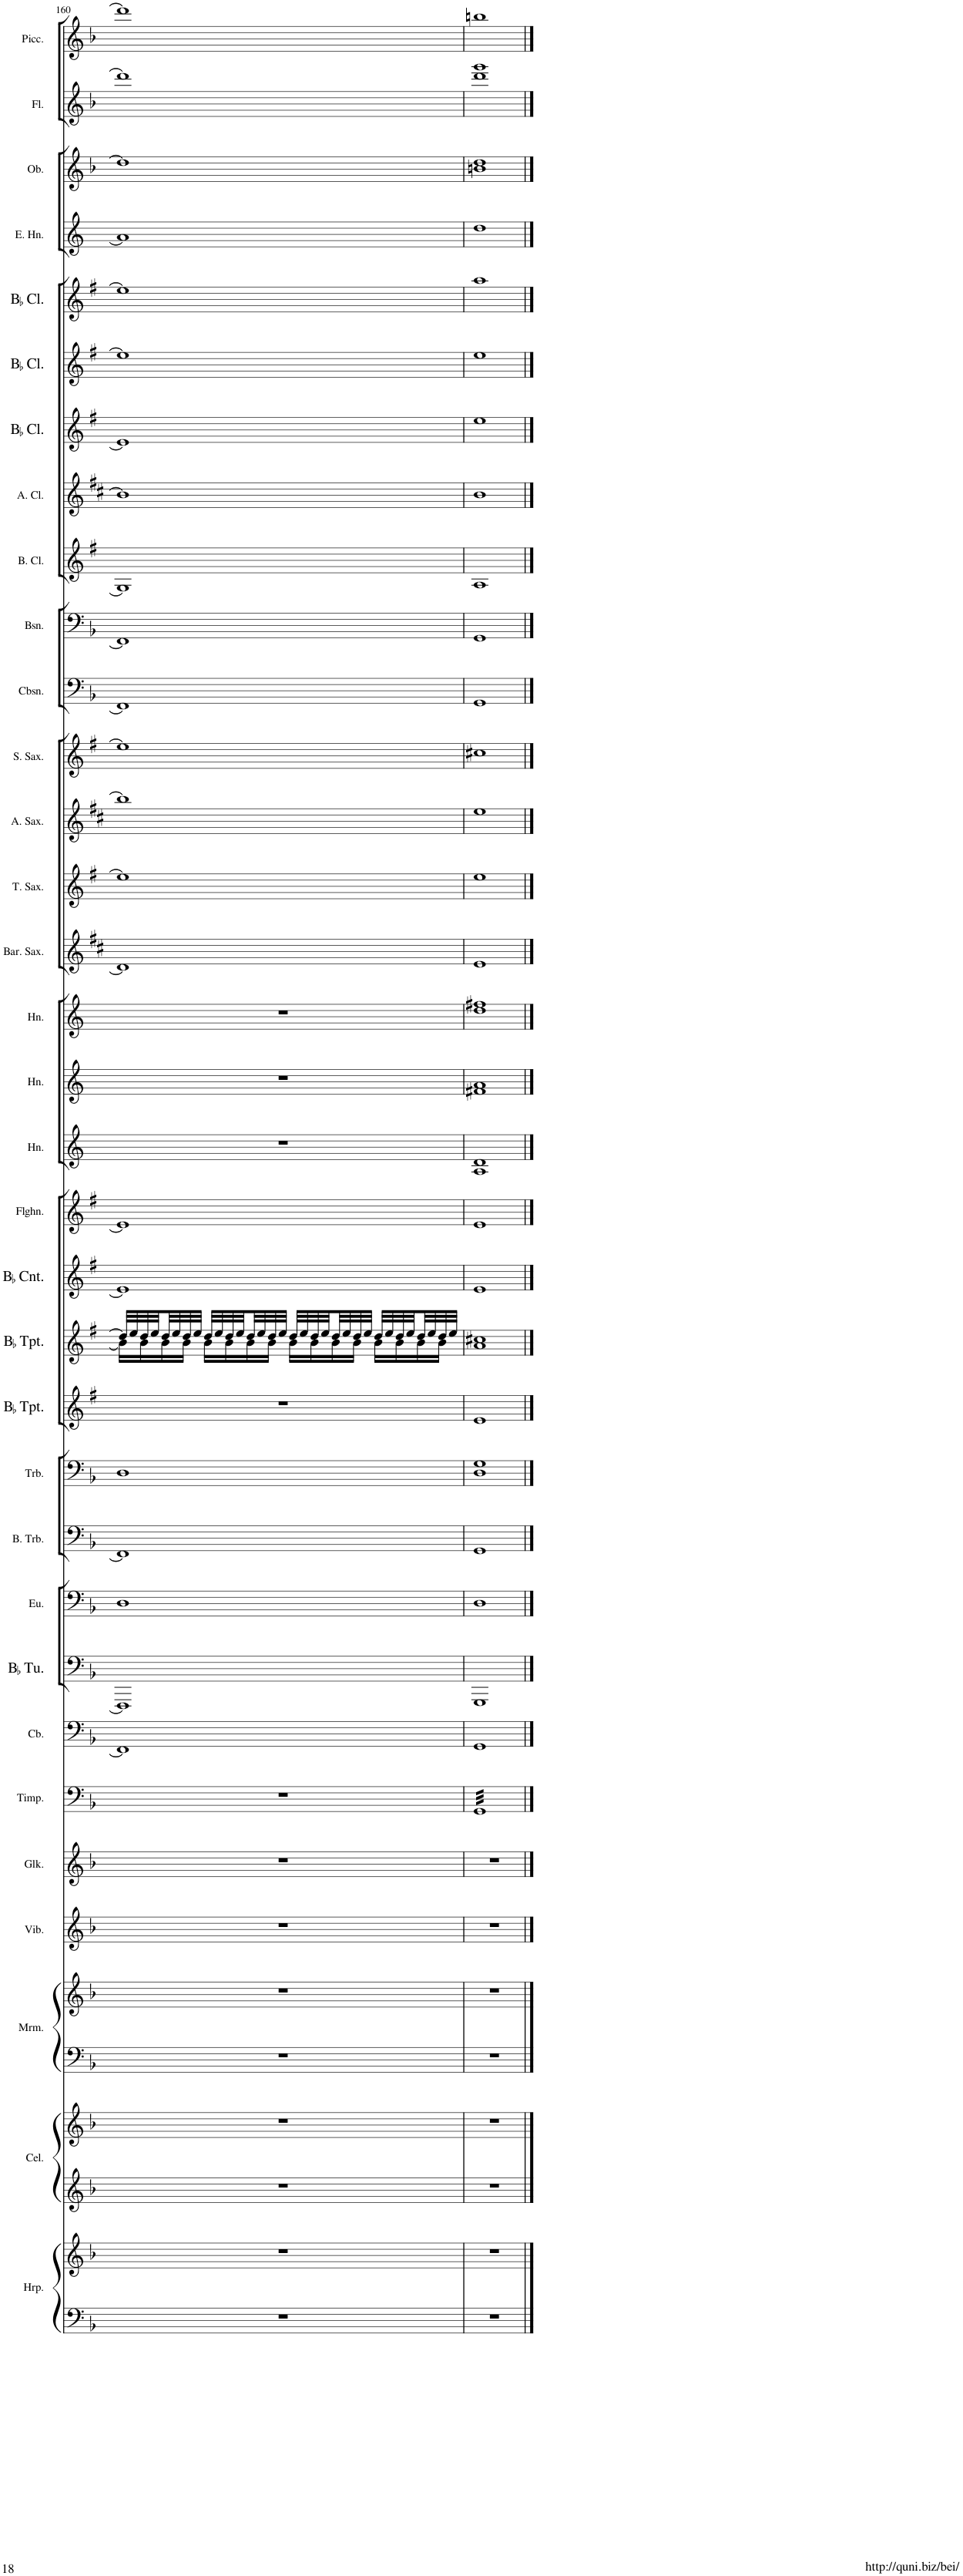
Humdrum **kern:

**kern	**kern	**kern	**kern	**kern	**kern	**kern	**kern	**kern	**kern	**kern	**kern	**kern	**kern	**kern	**kern	**kern	**kern	**kern	**kern	**kern	**kern	**kern	**kern	**kern	**kern	**kern	**kern	**kern	**kern	**kern	**kern	**kern	**kern	**kern	**kern
*part33	*part33	*part32	*part32	*part31	*part31	*part30	*part29	*part28	*part27	*part26	*part25	*part24	*part23	*part22	*part21	*part20	*part19	*part18	*part17	*part16	*part15	*part14	*part13	*part12	*part11	*part10	*part9	*part8	*part7	*part6	*part5	*part4	*part3	*part2	*part1
*staff36	*staff35	*staff34	*staff33	*staff32	*staff31	*staff30	*staff29	*staff28	*staff27	*staff26	*staff25	*staff24	*staff23	*staff22	*staff21	*staff20	*staff19	*staff18	*staff17	*staff16	*staff15	*staff14	*staff13	*staff12	*staff11	*staff10	*staff9	*staff8	*staff7	*staff6	*staff5	*staff4	*staff3	*staff2	*staff1
*I"Harp	*	*I"Celesta	*	*I"Marimba	*	*I"Vibraphone	*I"Glockenspiel	*I"Timpani	*I"Double Bass	*I"BaccidentalFlat Tuba	*I"Euphonium	*I"Bass Trombone	*I"Trombone	*I"BaccidentalFlat Trumpet	*I"BaccidentalFlat Trumpet	*I"BaccidentalFlat Cornet	*I"Flugelhorn	*I"Horn	*I"Horn	*I"Horn	*I"Baritone Saxophone	*I"Tenor Saxophone	*I"Alto Saxophone	*I"Soprano Saxophone	*I"Contrabassoon	*I"Bassoon	*I"Bass Clarinet	*I"Alto Clarinet	*I"BaccidentalFlat Clarinet	*I"BaccidentalFlat Clarinet	*I"BaccidentalFlat Clarinet	*I"English Horn	*I"Oboe	*I"Flute	*I"Piccolo
*I'Hrp.	*	*I'Cel.	*	*I'Mrm.	*	*I'Vib.	*I'Glk.	*I'Timp.	*	*I'BaccidentalFlat Tu.	*I'Eu.	*I'B. Trb.	*I'Trb.	*I'BaccidentalFlat Tpt.	*I'BaccidentalFlat Tpt.	*I'BaccidentalFlat Cnt.	*I'Flghn.	*I'Hn.	*I'Hn.	*I'Hn.	*I'Bar. Sax.	*I'T. Sax.	*I'A. Sax.	*I'S. Sax.	*I'Cbsn.	*I'Bsn.	*I'B. Cl.	*I'A. Cl.	*I'BaccidentalFlat Cl.	*I'BaccidentalFlat Cl.	*I'BaccidentalFlat Cl.	*I'E. Hn.	*I'Ob.	*I'Fl.	*I'Picc.
!!LO:PB:g=z
*clefF4	*clefG2	*clefG2	*clefG2	*clefF4	*clefG2	*clefG2	*clefG2	*clefF4	*clefF4	*clefF4	*clefF4	*clefF4	*clefF4	*clefG2	*clefG2	*clefG2	*clefG2	*clefG2	*clefG2	*clefG2	*clefG2	*clefG2	*clefG2	*clefG2	*clefF4	*clefF4	*clefG2	*clefG2	*clefG2	*clefG2	*clefG2	*clefG2	*clefG2	*clefG2	*clefG2
*	*	*Trd-7c-12	*Trd-7c-12	*	*	*	*Trd-14c-24	*	*Trd7c12	*	*	*	*	*Trd1c2	*Trd1c2	*Trd1c2	*Trd1c2	*Trd4c7	*Trd4c7	*Trd4c7	*Trd12c21	*Trd8c14	*Trd5c9	*Trd1c2	*Trd7c12	*	*Trd8c14	*Trd5c9	*Trd1c2	*Trd1c2	*Trd1c2	*Trd4c7	*	*	*Trd-7c-12
*k[b-]	*k[b-]	*k[b-]	*k[b-]	*k[b-]	*k[b-]	*k[b-]	*k[b-]	*k[b-]	*k[b-]	*k[b-]	*k[b-]	*k[b-]	*k[b-]	*k[f#]	*k[f#]	*k[f#]	*k[f#]	*k[]	*k[]	*k[]	*k[f#c#]	*k[f#]	*k[f#c#]	*k[f#]	*k[b-]	*k[b-]	*k[f#]	*k[f#c#]	*k[f#]	*k[f#]	*k[f#]	*k[]	*k[b-]	*k[b-]	*k[b-]
*M4/4	*M4/4	*M4/4	*M4/4	*M4/4	*M4/4	*M4/4	*M4/4	*M4/4	*M4/4	*M4/4	*M4/4	*M4/4	*M4/4	*M4/4	*M4/4	*M4/4	*M4/4	*M4/4	*M4/4	*M4/4	*M4/4	*M4/4	*M4/4	*M4/4	*M4/4	*M4/4	*M4/4	*M4/4	*M4/4	*M4/4	*M4/4	*M4/4	*M4/4	*M4/4	*M4/4
=160	=160	=160	=160	=160	=160	=160	=160	=160	=160	=160	=160	=160	=160	=160	=160	=160	=160	=160	=160	=160	=160	=160	=160	=160	=160	=160	=160	=160	=160	=160	=160	=160	=160	=160	=160
*	*	*	*	*	*	*	*	*	*	*	*	*	*	*	*^	*	*	*	*	*	*	*	*	*	*	*	*	*	*	*	*	*	*	*	*
1r	1r	1r	1r	1r	1r	1r	1r	1r	1FF#]	1FFF#]	1D	1FF#]	1D	1r	32dd/LLL]	16b\LL]	1e]	1e]	1r	1r	1r	1d#]	1ee]	1bb]	1ee]	1FF#]	1FF#]	1G#]	1b]	1e]	1ee]	1ee]	1a]	1dd]	1ddd]	1ddd]
.	.	.	.	.	.	.	.	.	.	.	.	.	.	.	32ee/	.	.	.	.	.	.	.	.	.	.	.	.	.	.	.	.	.	.	.	.	.
.	.	.	.	.	.	.	.	.	.	.	.	.	.	.	32dd/	16b\	.	.	.	.	.	.	.	.	.	.	.	.	.	.	.	.	.	.	.	.
.	.	.	.	.	.	.	.	.	.	.	.	.	.	.	32ee/	.	.	.	.	.	.	.	.	.	.	.	.	.	.	.	.	.	.	.	.	.
.	.	.	.	.	.	.	.	.	.	.	.	.	.	.	32dd/	16b\	.	.	.	.	.	.	.	.	.	.	.	.	.	.	.	.	.	.	.	.
.	.	.	.	.	.	.	.	.	.	.	.	.	.	.	32ee/	.	.	.	.	.	.	.	.	.	.	.	.	.	.	.	.	.	.	.	.	.
.	.	.	.	.	.	.	.	.	.	.	.	.	.	.	32dd/	16b\JJ	.	.	.	.	.	.	.	.	.	.	.	.	.	.	.	.	.	.	.	.
.	.	.	.	.	.	.	.	.	.	.	.	.	.	.	32ee/JJJ	.	.	.	.	.	.	.	.	.	.	.	.	.	.	.	.	.	.	.	.	.
.	.	.	.	.	.	.	.	.	.	.	.	.	.	.	32dd/LLL	16b\LL	.	.	.	.	.	.	.	.	.	.	.	.	.	.	.	.	.	.	.	.
.	.	.	.	.	.	.	.	.	.	.	.	.	.	.	32ee/	.	.	.	.	.	.	.	.	.	.	.	.	.	.	.	.	.	.	.	.	.
.	.	.	.	.	.	.	.	.	.	.	.	.	.	.	32dd/	16b\	.	.	.	.	.	.	.	.	.	.	.	.	.	.	.	.	.	.	.	.
.	.	.	.	.	.	.	.	.	.	.	.	.	.	.	32ee/	.	.	.	.	.	.	.	.	.	.	.	.	.	.	.	.	.	.	.	.	.
.	.	.	.	.	.	.	.	.	.	.	.	.	.	.	32dd/	16b\	.	.	.	.	.	.	.	.	.	.	.	.	.	.	.	.	.	.	.	.
.	.	.	.	.	.	.	.	.	.	.	.	.	.	.	32ee/	.	.	.	.	.	.	.	.	.	.	.	.	.	.	.	.	.	.	.	.	.
.	.	.	.	.	.	.	.	.	.	.	.	.	.	.	32dd/	16b\JJ	.	.	.	.	.	.	.	.	.	.	.	.	.	.	.	.	.	.	.	.
.	.	.	.	.	.	.	.	.	.	.	.	.	.	.	32ee/JJJ	.	.	.	.	.	.	.	.	.	.	.	.	.	.	.	.	.	.	.	.	.
.	.	.	.	.	.	.	.	.	.	.	.	.	.	.	32dd/LLL	16b\LL	.	.	.	.	.	.	.	.	.	.	.	.	.	.	.	.	.	.	.	.
.	.	.	.	.	.	.	.	.	.	.	.	.	.	.	32ee/	.	.	.	.	.	.	.	.	.	.	.	.	.	.	.	.	.	.	.	.	.
.	.	.	.	.	.	.	.	.	.	.	.	.	.	.	32dd/	16b\	.	.	.	.	.	.	.	.	.	.	.	.	.	.	.	.	.	.	.	.
.	.	.	.	.	.	.	.	.	.	.	.	.	.	.	32ee/	.	.	.	.	.	.	.	.	.	.	.	.	.	.	.	.	.	.	.	.	.
.	.	.	.	.	.	.	.	.	.	.	.	.	.	.	32dd/	16b\	.	.	.	.	.	.	.	.	.	.	.	.	.	.	.	.	.	.	.	.
.	.	.	.	.	.	.	.	.	.	.	.	.	.	.	32ee/	.	.	.	.	.	.	.	.	.	.	.	.	.	.	.	.	.	.	.	.	.
.	.	.	.	.	.	.	.	.	.	.	.	.	.	.	32dd/	16b\JJ	.	.	.	.	.	.	.	.	.	.	.	.	.	.	.	.	.	.	.	.
.	.	.	.	.	.	.	.	.	.	.	.	.	.	.	32ee/JJJ	.	.	.	.	.	.	.	.	.	.	.	.	.	.	.	.	.	.	.	.	.
.	.	.	.	.	.	.	.	.	.	.	.	.	.	.	32dd/LLL	16b\LL	.	.	.	.	.	.	.	.	.	.	.	.	.	.	.	.	.	.	.	.
.	.	.	.	.	.	.	.	.	.	.	.	.	.	.	32ee/	.	.	.	.	.	.	.	.	.	.	.	.	.	.	.	.	.	.	.	.	.
.	.	.	.	.	.	.	.	.	.	.	.	.	.	.	32dd/	16b\	.	.	.	.	.	.	.	.	.	.	.	.	.	.	.	.	.	.	.	.
.	.	.	.	.	.	.	.	.	.	.	.	.	.	.	32ee/	.	.	.	.	.	.	.	.	.	.	.	.	.	.	.	.	.	.	.	.	.
.	.	.	.	.	.	.	.	.	.	.	.	.	.	.	32dd/	16b\	.	.	.	.	.	.	.	.	.	.	.	.	.	.	.	.	.	.	.	.
.	.	.	.	.	.	.	.	.	.	.	.	.	.	.	32ee/	.	.	.	.	.	.	.	.	.	.	.	.	.	.	.	.	.	.	.	.	.
.	.	.	.	.	.	.	.	.	.	.	.	.	.	.	32dd/	16b\JJ	.	.	.	.	.	.	.	.	.	.	.	.	.	.	.	.	.	.	.	.
.	.	.	.	.	.	.	.	.	.	.	.	.	.	.	32ee/JJJ	.	.	.	.	.	.	.	.	.	.	.	.	.	.	.	.	.	.	.	.	.
=161	=161	=161	=161	=161	=161	=161	=161	=161	=161	=161	=161	=161	=161	=161	=161	=161	=161	=161	=161	=161	=161	=161	=161	=161	=161	=161	=161	=161	=161	=161	=161	=161	=161	=161	=161	=161
*	*	*	*	*	*	*	*	*tremolo	*	*	*	*	*	*	*	*	*	*	*	*	*	*	*	*	*	*	*	*	*	*	*	*	*	*	*	*
1r	1r	1r	1r	1r	1r	1r	1r	32GGLLL	1GG	1GGG	1D	1GG	1D 1G	1e	1cc#X	1a	1e	1e	1A 1d	1f#X 1a	1dd 1ff#X	1e	1ee	1ee	1cc#X	1GG	1GG	1A	1b	1ee	1ee	1aa	1dd	1bn 1dd	1ddd 1ggg	1bbn
.	.	.	.	.	.	.	.	32GG	.	.	.	.	.	.	.	.	.	.	.	.	.	.	.	.	.	.	.	.	.	.	.	.	.	.	.	.
.	.	.	.	.	.	.	.	32GG	.	.	.	.	.	.	.	.	.	.	.	.	.	.	.	.	.	.	.	.	.	.	.	.	.	.	.	.
.	.	.	.	.	.	.	.	32GG	.	.	.	.	.	.	.	.	.	.	.	.	.	.	.	.	.	.	.	.	.	.	.	.	.	.	.	.
.	.	.	.	.	.	.	.	32GG	.	.	.	.	.	.	.	.	.	.	.	.	.	.	.	.	.	.	.	.	.	.	.	.	.	.	.	.
.	.	.	.	.	.	.	.	32GG	.	.	.	.	.	.	.	.	.	.	.	.	.	.	.	.	.	.	.	.	.	.	.	.	.	.	.	.
.	.	.	.	.	.	.	.	32GG	.	.	.	.	.	.	.	.	.	.	.	.	.	.	.	.	.	.	.	.	.	.	.	.	.	.	.	.
.	.	.	.	.	.	.	.	32GG	.	.	.	.	.	.	.	.	.	.	.	.	.	.	.	.	.	.	.	.	.	.	.	.	.	.	.	.
.	.	.	.	.	.	.	.	32GG	.	.	.	.	.	.	.	.	.	.	.	.	.	.	.	.	.	.	.	.	.	.	.	.	.	.	.	.
.	.	.	.	.	.	.	.	32GG	.	.	.	.	.	.	.	.	.	.	.	.	.	.	.	.	.	.	.	.	.	.	.	.	.	.	.	.
.	.	.	.	.	.	.	.	32GG	.	.	.	.	.	.	.	.	.	.	.	.	.	.	.	.	.	.	.	.	.	.	.	.	.	.	.	.
.	.	.	.	.	.	.	.	32GG	.	.	.	.	.	.	.	.	.	.	.	.	.	.	.	.	.	.	.	.	.	.	.	.	.	.	.	.
.	.	.	.	.	.	.	.	32GG	.	.	.	.	.	.	.	.	.	.	.	.	.	.	.	.	.	.	.	.	.	.	.	.	.	.	.	.
.	.	.	.	.	.	.	.	32GG	.	.	.	.	.	.	.	.	.	.	.	.	.	.	.	.	.	.	.	.	.	.	.	.	.	.	.	.
.	.	.	.	.	.	.	.	32GG	.	.	.	.	.	.	.	.	.	.	.	.	.	.	.	.	.	.	.	.	.	.	.	.	.	.	.	.
.	.	.	.	.	.	.	.	32GG	.	.	.	.	.	.	.	.	.	.	.	.	.	.	.	.	.	.	.	.	.	.	.	.	.	.	.	.
.	.	.	.	.	.	.	.	32GG	.	.	.	.	.	.	.	.	.	.	.	.	.	.	.	.	.	.	.	.	.	.	.	.	.	.	.	.
.	.	.	.	.	.	.	.	32GG	.	.	.	.	.	.	.	.	.	.	.	.	.	.	.	.	.	.	.	.	.	.	.	.	.	.	.	.
.	.	.	.	.	.	.	.	32GG	.	.	.	.	.	.	.	.	.	.	.	.	.	.	.	.	.	.	.	.	.	.	.	.	.	.	.	.
.	.	.	.	.	.	.	.	32GG	.	.	.	.	.	.	.	.	.	.	.	.	.	.	.	.	.	.	.	.	.	.	.	.	.	.	.	.
.	.	.	.	.	.	.	.	32GG	.	.	.	.	.	.	.	.	.	.	.	.	.	.	.	.	.	.	.	.	.	.	.	.	.	.	.	.
.	.	.	.	.	.	.	.	32GG	.	.	.	.	.	.	.	.	.	.	.	.	.	.	.	.	.	.	.	.	.	.	.	.	.	.	.	.
.	.	.	.	.	.	.	.	32GG	.	.	.	.	.	.	.	.	.	.	.	.	.	.	.	.	.	.	.	.	.	.	.	.	.	.	.	.
.	.	.	.	.	.	.	.	32GG	.	.	.	.	.	.	.	.	.	.	.	.	.	.	.	.	.	.	.	.	.	.	.	.	.	.	.	.
.	.	.	.	.	.	.	.	32GG	.	.	.	.	.	.	.	.	.	.	.	.	.	.	.	.	.	.	.	.	.	.	.	.	.	.	.	.
.	.	.	.	.	.	.	.	32GG	.	.	.	.	.	.	.	.	.	.	.	.	.	.	.	.	.	.	.	.	.	.	.	.	.	.	.	.
.	.	.	.	.	.	.	.	32GG	.	.	.	.	.	.	.	.	.	.	.	.	.	.	.	.	.	.	.	.	.	.	.	.	.	.	.	.
.	.	.	.	.	.	.	.	32GG	.	.	.	.	.	.	.	.	.	.	.	.	.	.	.	.	.	.	.	.	.	.	.	.	.	.	.	.
.	.	.	.	.	.	.	.	32GG	.	.	.	.	.	.	.	.	.	.	.	.	.	.	.	.	.	.	.	.	.	.	.	.	.	.	.	.
.	.	.	.	.	.	.	.	32GG	.	.	.	.	.	.	.	.	.	.	.	.	.	.	.	.	.	.	.	.	.	.	.	.	.	.	.	.
.	.	.	.	.	.	.	.	32GG	.	.	.	.	.	.	.	.	.	.	.	.	.	.	.	.	.	.	.	.	.	.	.	.	.	.	.	.
.	.	.	.	.	.	.	.	32GGJJJ	.	.	.	.	.	.	.	.	.	.	.	.	.	.	.	.	.	.	.	.	.	.	.	.	.	.	.	.
*	*	*	*	*	*	*	*	*Xtremolo	*	*	*	*	*	*	*	*	*	*	*	*	*	*	*	*	*	*	*	*	*	*	*	*	*	*	*	*
*	*	*	*	*	*	*	*	*	*	*	*	*	*	*	*v	*v	*	*	*	*	*	*	*	*	*	*	*	*	*	*	*	*	*	*	*	*
==	==	==	==	==	==	==	==	==	==	==	==	==	==	==	==	==	==	==	==	==	==	==	==	==	==	==	==	==	==	==	==	==	==	==	==
*-	*-	*-	*-	*-	*-	*-	*-	*-	*-	*-	*-	*-	*-	*-	*-	*-	*-	*-	*-	*-	*-	*-	*-	*-	*-	*-	*-	*-	*-	*-	*-	*-	*-	*-	*-
